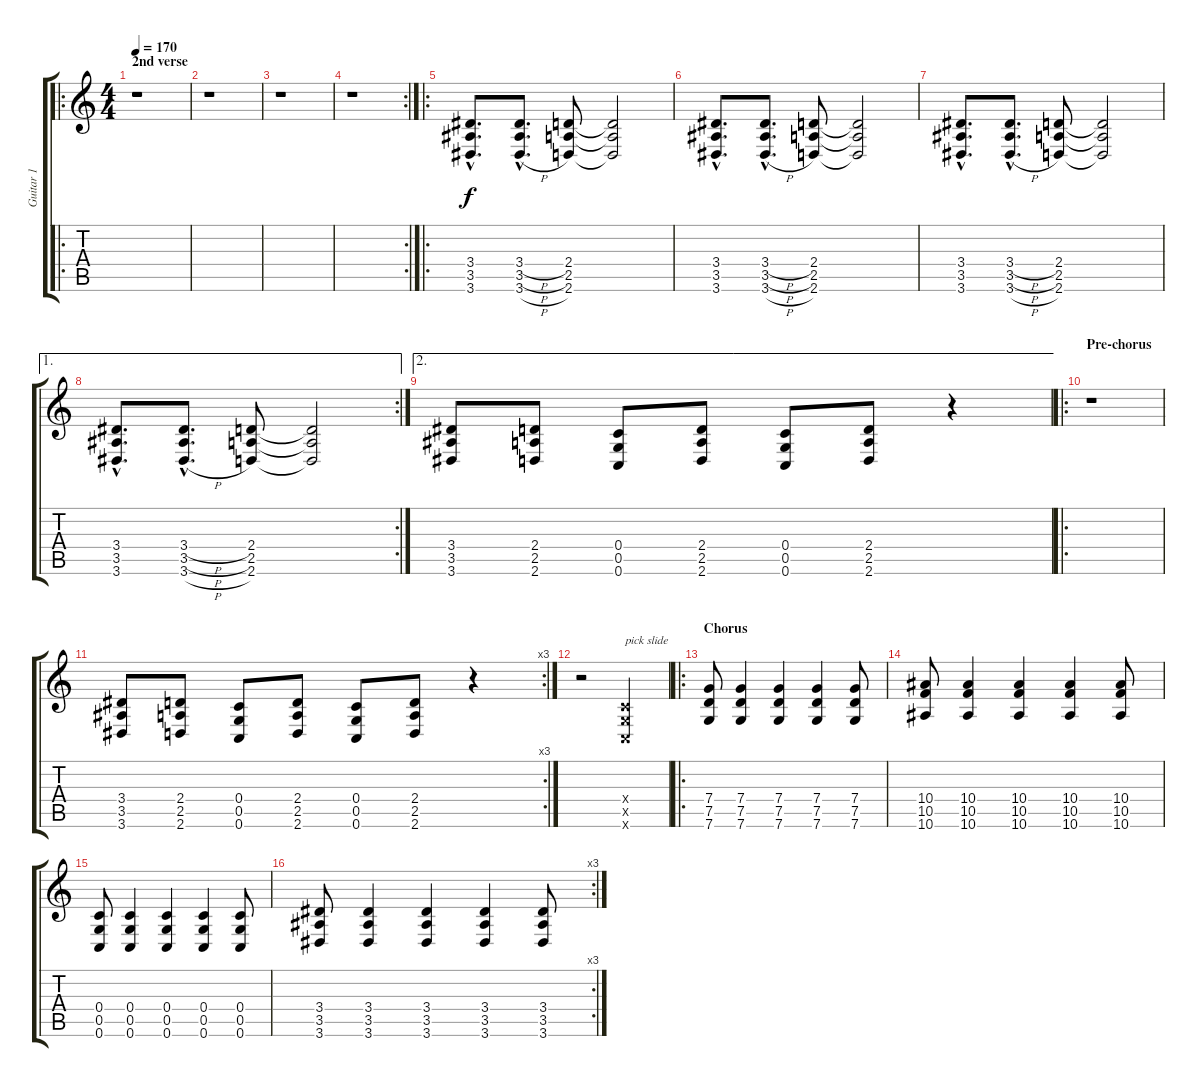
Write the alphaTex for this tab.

\track ("Guitar 1" "Guitar 1") {instrument distortionguitar}
\staff {score tabs}
\tuning (D4 A3 F3 C3 G2 C2) {hide}
\ro
\ts (4 4)
\section ("" "2nd verse")
\tempo 170
\clef g2
\ks c
r.1{dy f} |
r.1 |
r.1 |
\rc 2
r.1 |
\ro
(3.4{hac} 3.5{hac} 3.6{hac}).8{d} (3.4{h hac} 3.5{h hac} 3.6{h hac}).8{d} (2.4 2.5 2.6).8 (2.4{t} 2.5{t} 2.6{t}).2 |
(3.4{hac} 3.5{hac} 3.6{hac}).8{d} (3.4{h hac} 3.5{h hac} 3.6{h hac}).8{d} (2.4 2.5 2.6).8 (2.4{t} 2.5{t} 2.6{t}).2 |
(3.4{hac} 3.5{hac} 3.6{hac}).8{d} (3.4{h hac} 3.5{h hac} 3.6{h hac}).8{d} (2.4 2.5 2.6).8 (2.4{t} 2.5{t} 2.6{t}).2 |
\ae 1
\rc 2
(3.4{hac} 3.5{hac} 3.6{hac}).8{d} (3.4{h hac} 3.5{h hac} 3.6{h hac}).8{d} (2.4 2.5 2.6).8 (2.4{t} 2.5{t} 2.6{t}).2 |
\ae 2
(3.4 3.5 3.6).8 (2.4 2.5 2.6).8 (0.4 0.5 0.6).8 (2.4 2.5 2.6).8 (0.4 0.5 0.6).8 (2.4 2.5 2.6).8 r.4 |
\ro
\section ("" "Pre-chorus")
r.1 |
\rc 3
(3.4 3.5 3.6).8 (2.4 2.5 2.6).8 (0.4 0.5 0.6).8 (2.4 2.5 2.6).8 (0.4 0.5 0.6).8 (2.4 2.5 2.6).8 r.4 |
r.2 (0.4{x} 0.5{x} 0.6{x}).2{txt "pick slide"} |
\ro
\section ("" "Chorus")
(7.4 7.5 7.6).8 (7.4 7.5 7.6).4 (7.4 7.5 7.6).4 (7.4 7.5 7.6).4 (7.4 7.5 7.6).8 |
(10.4 10.5 10.6).8 (10.4 10.5 10.6).4 (10.4 10.5 10.6).4 (10.4 10.5 10.6).4 (10.4 10.5 10.6).8 |
(0.4 0.5 0.6).8 (0.4 0.5 0.6).4 (0.4 0.5 0.6).4 (0.4 0.5 0.6).4 (0.4 0.5 0.6).8 |
\rc 3
(3.4 3.5 3.6).8 (3.4 3.5 3.6).4 (3.4 3.5 3.6).4 (3.4 3.5 3.6).4 (3.4 3.5 3.6).8
